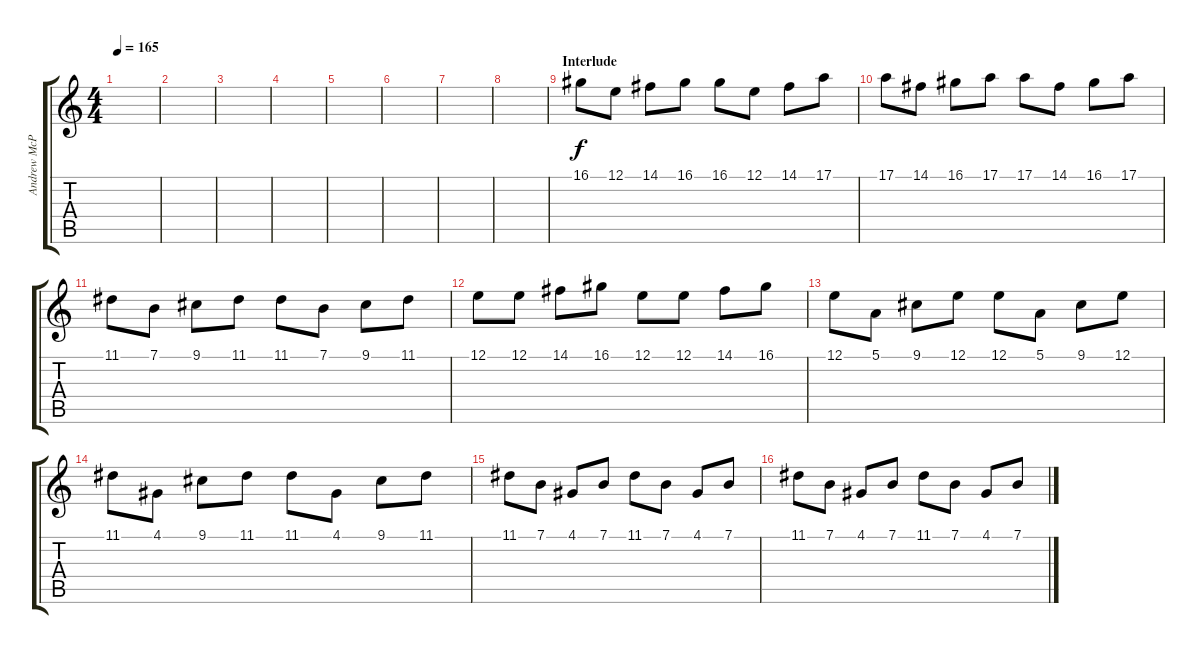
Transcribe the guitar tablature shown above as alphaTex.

\track ("Andrew McPauls (Keyb)" "Andrew McP") {instrument stringensemble1}
\staff {score tabs}
\tuning (E4 B3 G3 D3 A2 E2) {hide}
\ts (4 4)
\tempo 165
\clef g2
\ks c
|
|
|
|
|
|
|
|
\section ("" "Interlude")
16.1.8{volume 9 instrument lead2sawtooth} 12.1.8 14.1.8 16.1.8 16.1.8 12.1.8 14.1.8 17.1.8 |
17.1.8 14.1.8 16.1.8 17.1.8 17.1.8 14.1.8 16.1.8 17.1.8 |
11.1.8 7.1.8 9.1.8 11.1.8 11.1.8 7.1.8 9.1.8 11.1.8 |
12.1.8 12.1.8 14.1.8 16.1.8 12.1.8 12.1.8 14.1.8 16.1.8 |
12.1.8 5.1.8 9.1.8 12.1.8 12.1.8 5.1.8 9.1.8 12.1.8 |
11.1.8 4.1.8 9.1.8 11.1.8 11.1.8 4.1.8 9.1.8 11.1.8 |
11.1.8 7.1.8 4.1.8 7.1.8 11.1.8 7.1.8 4.1.8 7.1.8 |
11.1.8 7.1.8 4.1.8 7.1.8 11.1.8 7.1.8 4.1.8 7.1.8
